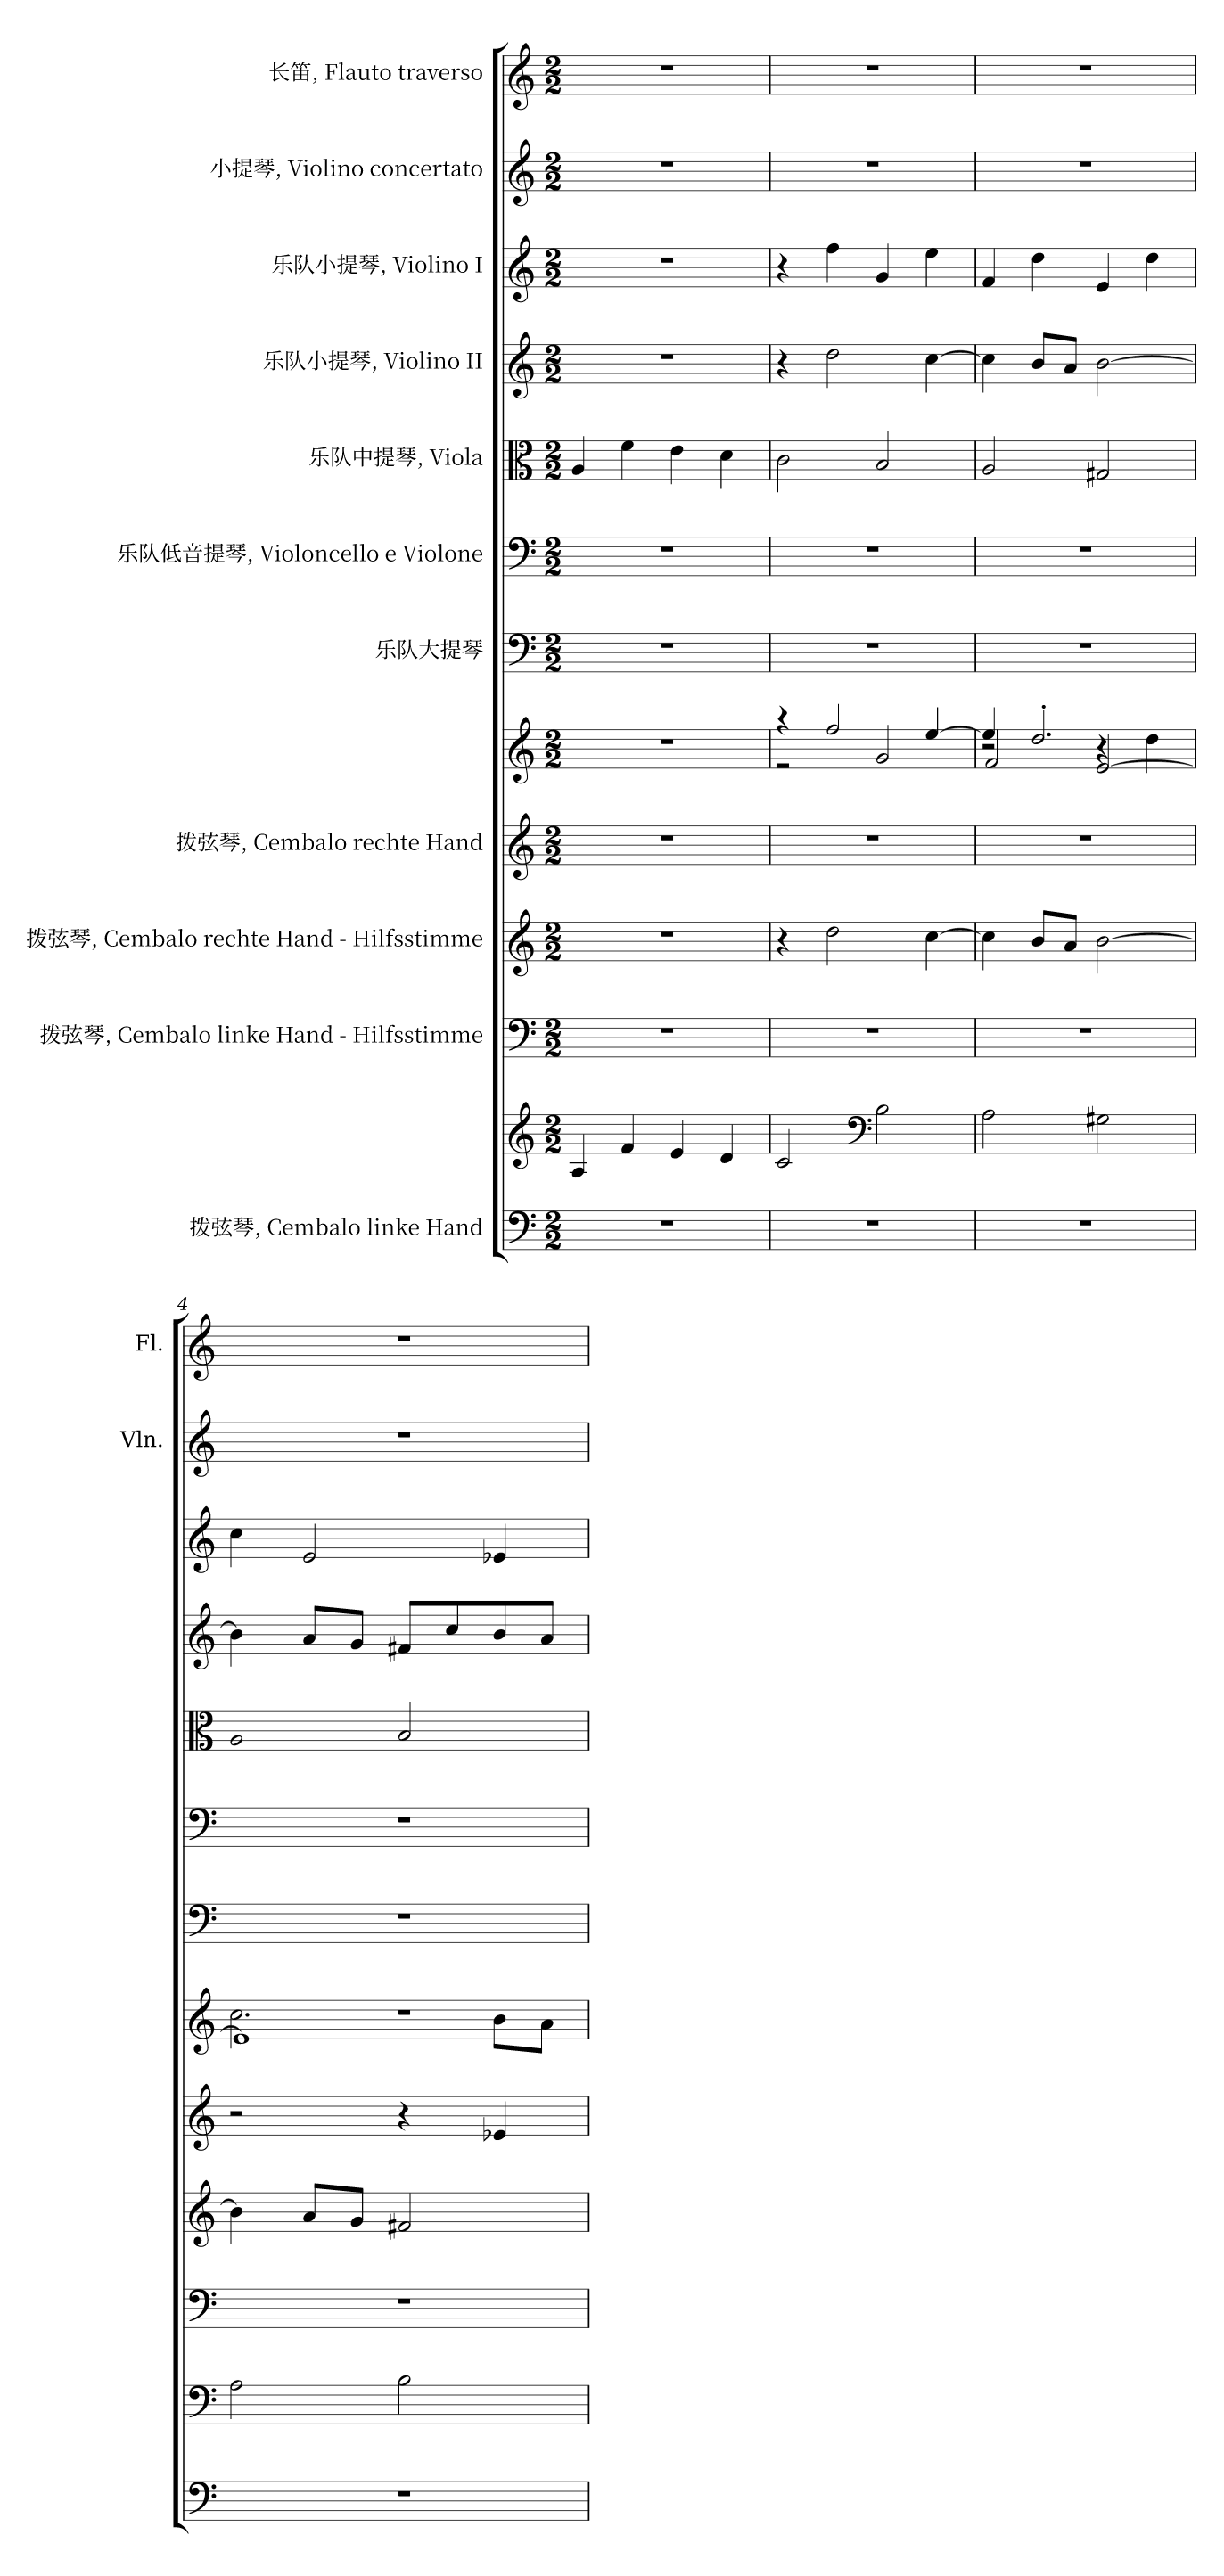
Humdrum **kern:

**kern	**kern	**kern	**kern	**kern	**kern	**kern	**kern	**kern	**kern	**kern	**kern	**kern
*part11	*part11	*part10	*part9	*part8	*part8	*part7	*part6	*part5	*part4	*part3	*part2	*part1
*staff13	*staff12	*staff11	*staff10	*staff9	*staff8	*staff7	*staff6	*staff5	*staff4	*staff3	*staff2	*staff1
*I"拨弦琴, Cembalo linke Hand	*	*I"拨弦琴, Cembalo linke Hand - Hilfsstimme	*I"拨弦琴, Cembalo rechte Hand - Hilfsstimme	*I"拨弦琴, Cembalo rechte Hand	*	*I"乐队大提琴	*I"乐队低音提琴, Violoncello e Violone	*I"乐队中提琴, Viola	*I"乐队小提琴, Violino II	*I"乐队小提琴, Violino I	*I"小提琴, Violino concertato	*I"长笛, Flauto traverso
*	*	*	*	*	*	*	*	*	*	*	*I'Vln.	*I'Fl.
*clefF4	*clefG2	*clefF4	*clefG2	*clefG2	*clefG2	*clefF4	*clefF4	*clefC3	*clefG2	*clefG2	*clefG2	*clefG2
*	*	*	*	*	*	*	*ITrd7c12	*	*	*	*	*
*k[]	*k[]	*k[]	*k[]	*k[]	*k[]	*k[]	*k[]	*k[]	*k[]	*k[]	*k[]	*k[]
*M2/2	*M2/2	*M2/2	*M2/2	*M2/2	*M2/2	*M2/2	*M2/2	*M2/2	*M2/2	*M2/2	*M2/2	*M2/2
*MM140	*MM140	*MM140	*MM140	*MM140	*MM140	*MM140	*MM140	*MM140	*MM140	*MM140	*MM140	*MM140
=1	=1	=1	=1	=1	=1	=1	=1	=1	=1	=1	=1	=1
1r	4A/	1r	1r	1r	1r	1r	1r	4A/	1r	1r	1r	1r
.	4f/	.	.	.	.	.	.	4f\	.	.	.	.
.	4e/	.	.	.	.	.	.	4e\	.	.	.	.
.	4d/	.	.	.	.	.	.	4d\	.	.	.	.
=2	=2	=2	=2	=2	=2	=2	=2	=2	=2	=2	=2	=2
*	*	*	*	*	*^	*	*	*	*	*	*	*
1r	2c/	1r	4r	1r	4r	2r	1r	1r	2c\	4r	4r	1r	1r
.	.	.	2dd\	.	2ff/	.	.	.	.	2dd\	4ff\	.	.
*	*clefF4	*	*	*	*	*	*	*	*	*	*	*	*
.	2B\	.	.	.	.	2g/	.	.	2B/	.	4g/	.	.
.	.	.	[4cc\	.	[4ee/	.	.	.	.	[4cc\	4ee\	.	.
=3	=3	=3	=3	=3	=3	=3	=3	=3	=3	=3	=3	=3	=3
*	*	*	*	*	*	*^	*	*	*	*	*	*	*
1r	2A\	1r	4cc\]	1r	4ee/]	2r	2f/	1r	1r	2A/	4cc\]	4f/	1r	1r
.	.	.	8b/L	.	2.dd'/	.	.	.	.	.	8b/L	4dd\	.	.
.	.	.	8a/J	.	.	.	.	.	.	.	8a/J	.	.	.
.	2G#X\	.	[2b\	.	.	4r	[2e/	.	.	2G#X/	[2b\	4e/	.	.
.	.	.	.	.	.	4dd\	.	.	.	.	.	4dd\	.	.
!!LO:PB:g=z
=4	=4	=4	=4	=4	=4	=4	=4	=4	=4	=4	=4	=4	=4	=4
1r	2A\	1r	4b\]	2r	1r	2.cc\	1e]	1r	1r	2A/	4b\]	4cc\	1r	1r
.	.	.	8a/L	.	.	.	.	.	.	.	8a/L	2e/	.	.
.	.	.	8g/J	.	.	.	.	.	.	.	8g/J	.	.	.
.	2B\	.	2f#X/	4r	.	.	.	.	.	2B/	8f#X/L	.	.	.
.	.	.	.	.	.	.	.	.	.	.	8cc/	.	.	.
.	.	.	.	4e-X/	.	8b\L	.	.	.	.	8b/	4e-X/	.	.
.	.	.	.	.	.	8a\J	.	.	.	.	8a/J	.	.	.
*	*	*	*	*	*v	*v	*v	*	*	*	*	*	*	*
=	=	=	=	=	=	=	=	=	=	=	=	=
*-	*-	*-	*-	*-	*-	*-	*-	*-	*-	*-	*-	*-
